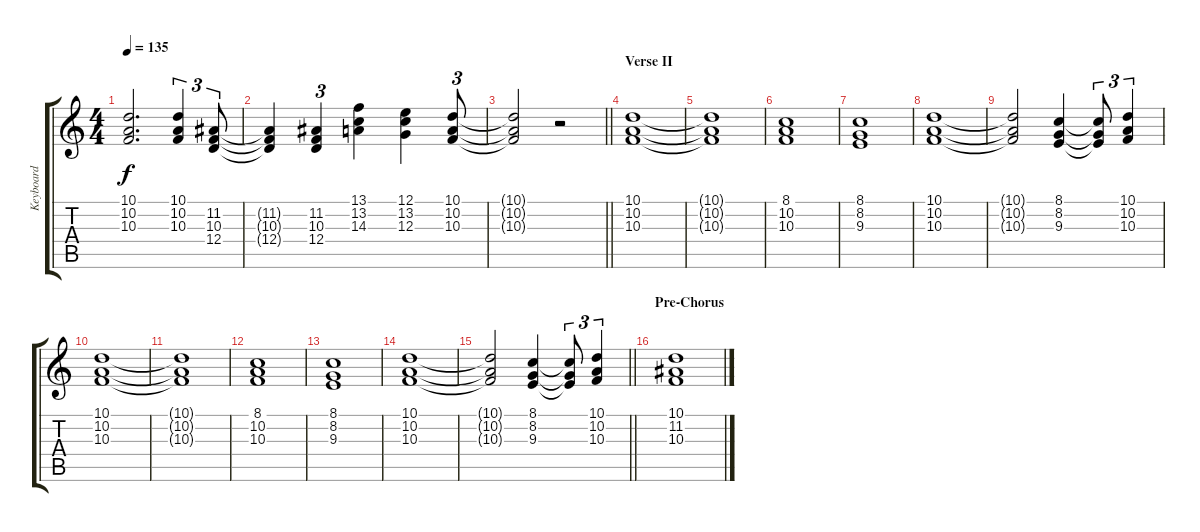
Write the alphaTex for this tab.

\track ("Keyboard" "Keyboard") {instrument stringensemble1}
\staff {score tabs}
\tuning (E4 B3 G3 D3 A2 E2) {hide}
\ts (4 4)
\tempo 135
\clef g2
\ks c
(10.1{t} 10.2{t} 10.3{t}).2{d dy f} (10.1 10.2 10.3).4{tu (3 2)} (11.2 10.3 12.4).8{tu (3 2)} |
(11.2{t} 10.3{t} 12.4{t}).4 (11.2 10.3 12.4).4{tu (3 2)} (13.1 13.2 14.3).4 (12.1 13.2 12.3).4 (10.1 10.2 10.3).8{tu (3 2)} |
\barLineRight lightlight
(10.1{t} 10.2{t} 10.3{t}).2 r.2 |
\section ("" "Verse II")
(10.1 10.2 10.3).1 |
(10.1{t} 10.2{t} 10.3{t}).1 |
(8.1 10.2 10.3).1 |
(8.1 8.2 9.3).1 |
(10.1 10.2 10.3).1 |
(10.1{t} 10.2{t} 10.3{t}).2 (8.1 8.2 9.3).4 (8.1{t} 8.2{t} 9.3{t}).8{tu (3 2)} (10.1 10.2 10.3).4{tu (3 2)} |
(10.1 10.2 10.3).1 |
(10.1{t} 10.2{t} 10.3{t}).1 |
(8.1 10.2 10.3).1 |
(8.1 8.2 9.3).1 |
(10.1 10.2 10.3).1 |
\barLineRight lightlight
(10.1{t} 10.2{t} 10.3{t}).2 (8.1 8.2 9.3).4 (8.1{t} 8.2{t} 9.3{t}).8{tu (3 2)} (10.1 10.2 10.3).4{tu (3 2)} |
\section ("" "Pre-Chorus")
(10.1 11.2 10.3).1
